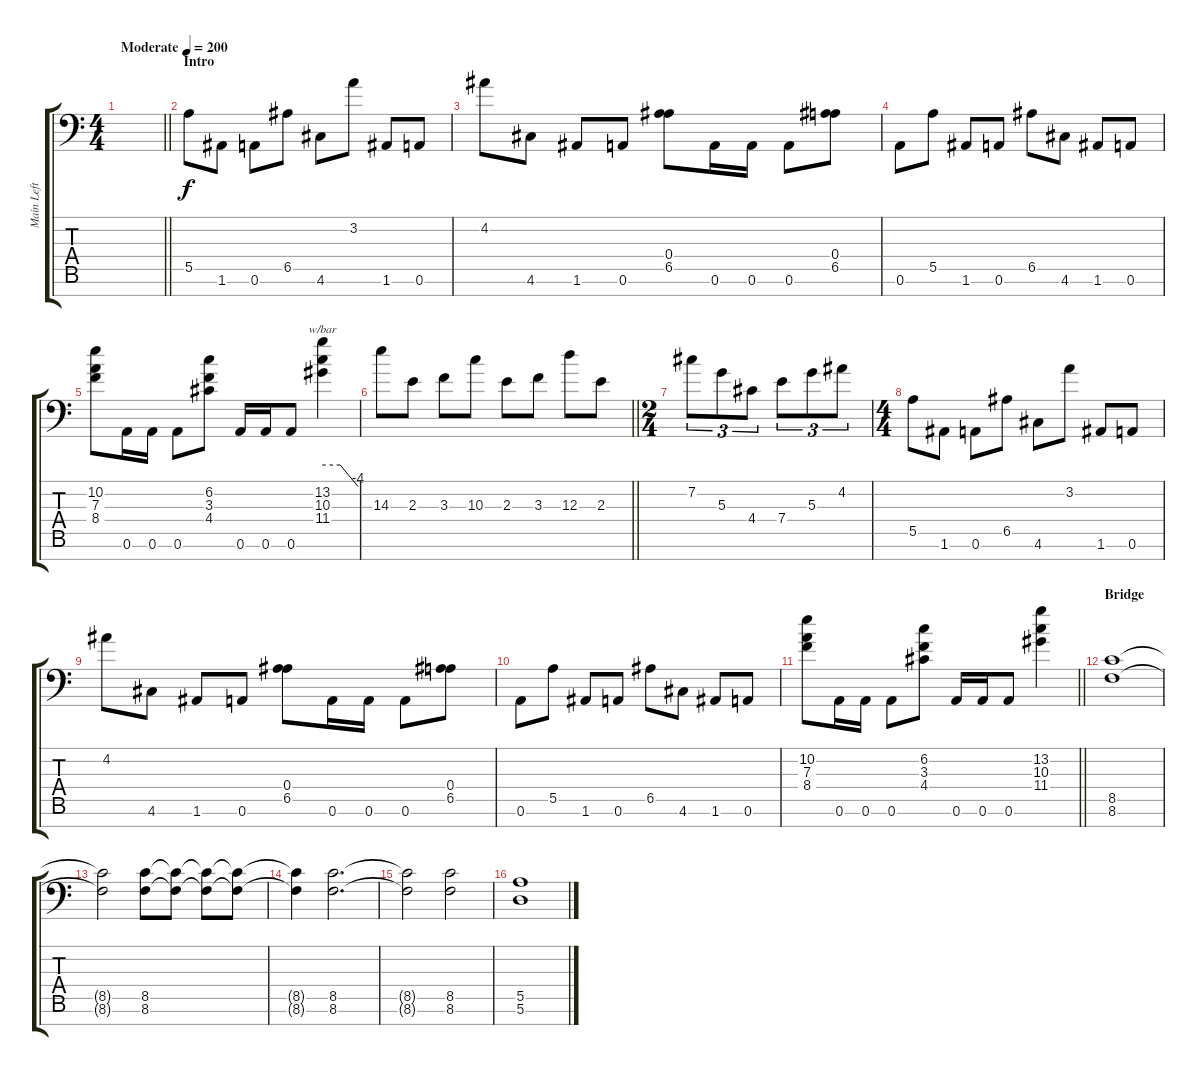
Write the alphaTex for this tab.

\track ("Main Left" "Main Left") {instrument distortionguitar}
\staff {score tabs}
\tuning (B3 Gb3 D3 A2 E2 A1 E1) {hide}
\ts (4 4)
\tempo (200 "Moderate")
\clef f4
\barLineRight lightlight
\ks c
|
\section ("" "Intro")
5.5.8 1.6.8 0.6.8 6.5.8 4.6.8 3.2.8 1.6.8 0.6.8 |
4.2.8 4.6.8 1.6.8 0.6.8 (0.4 6.5).8 0.6.16 0.6.16 0.6.8 (0.4 6.5).8 |
0.6.8 5.5.8 1.6.8 0.6.8 6.5.8 4.6.8 1.6.8 0.6.8 |
(10.2 7.3 8.4).8 0.6.16 0.6.16 0.6.8 (6.2 3.3 4.4).8 0.6.16 0.6.16 0.6.8 (13.2 10.3 11.4).4{tbe (custom default 0 0 30 0 60 -16)} |
\barLineRight lightlight
14.3.8{volume 12 instrument overdrivenguitar} 2.3.8 3.3.8 10.3.8 2.3.8 3.3.8 12.3.8 2.3.8 |
\ts (2 4)
7.2.8{tu (3 2)} 5.3.8{tu (3 2)} 4.4.8{tu (3 2)} 7.4.8{tu (3 2)} 5.3.8{tu (3 2)} 4.2.8{tu (3 2)} |
\ts (4 4)
5.5.8{volume 13 instrument distortionguitar} 1.6.8 0.6.8 6.5.8 4.6.8 3.2.8 1.6.8 0.6.8 |
4.2.8 4.6.8 1.6.8 0.6.8 (0.4 6.5).8 0.6.16 0.6.16 0.6.8 (0.4 6.5).8 |
0.6.8 5.5.8 1.6.8 0.6.8 6.5.8 4.6.8 1.6.8 0.6.8 |
\barLineRight lightlight
(10.2 7.3 8.4).8 0.6.16 0.6.16 0.6.8 (6.2 3.3 4.4).8 0.6.16 0.6.16 0.6.8 (13.2 10.3 11.4).4 |
\section ("" "Bridge")
(8.5 8.6).1 |
(8.5{t} 8.6{t}).2 (8.5 8.6).8 (8.5{t} 8.6{t}).8 (8.5{t} 8.6{t}).8 (8.5{t} 8.6{t}).8 |
(8.5{t} 8.6{t}).4 (8.5 8.6).2{d} |
(8.5{t} 8.6{t}).2 (8.5 8.6).2 |
(5.5 5.6).1
